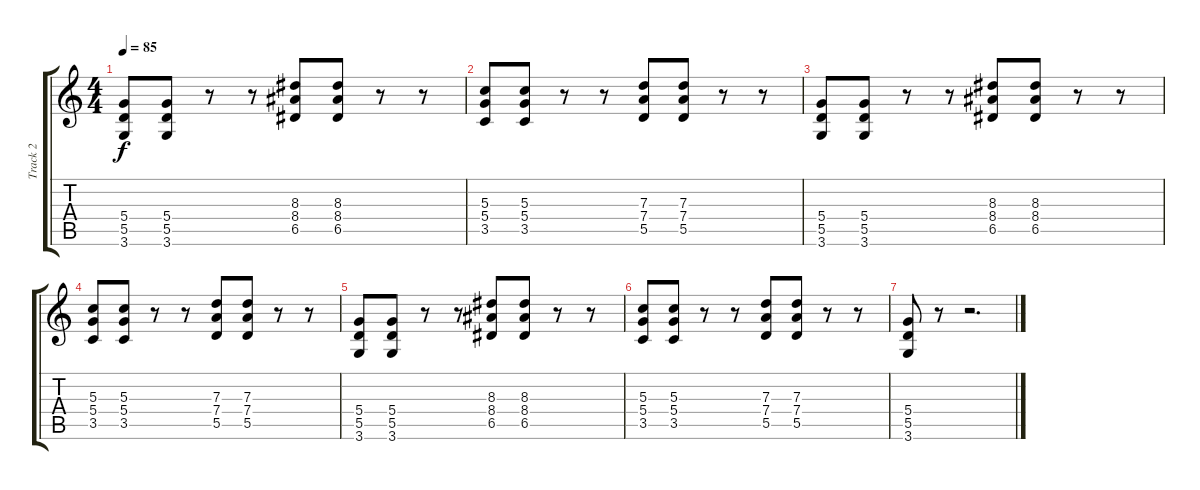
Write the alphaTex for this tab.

\track ("Track 2" "Track 2") {instrument overdrivenguitar}
\staff {score tabs}
\tuning (E4 B3 G3 D3 A2 E2) {hide}
\ts (4 4)
\tempo 85
\clef g2
\ks c
(5.4 5.5 3.6).8{dy f} (5.4 5.5 3.6).8 r.8 r.8 (8.3 8.4 6.5).8 (8.3 8.4 6.5).8 r.8 r.8 |
(5.3 5.4 3.5).8 (5.3 5.4 3.5).8 r.8 r.8 (7.3 7.4 5.5).8 (7.3 7.4 5.5).8 r.8 r.8 |
(5.4 5.5 3.6).8 (5.4 5.5 3.6).8 r.8 r.8 (8.3 8.4 6.5).8 (8.3 8.4 6.5).8 r.8 r.8 |
(5.3 5.4 3.5).8 (5.3 5.4 3.5).8 r.8 r.8 (7.3 7.4 5.5).8 (7.3 7.4 5.5).8 r.8 r.8 |
(5.4 5.5 3.6).8 (5.4 5.5 3.6).8 r.8 r.8 (8.3 8.4 6.5).8 (8.3 8.4 6.5).8 r.8 r.8 |
(5.3 5.4 3.5).8 (5.3 5.4 3.5).8 r.8 r.8 (7.3 7.4 5.5).8 (7.3 7.4 5.5).8 r.8 r.8 |
(5.4 5.5 3.6).8 r.8 r.2{d}
